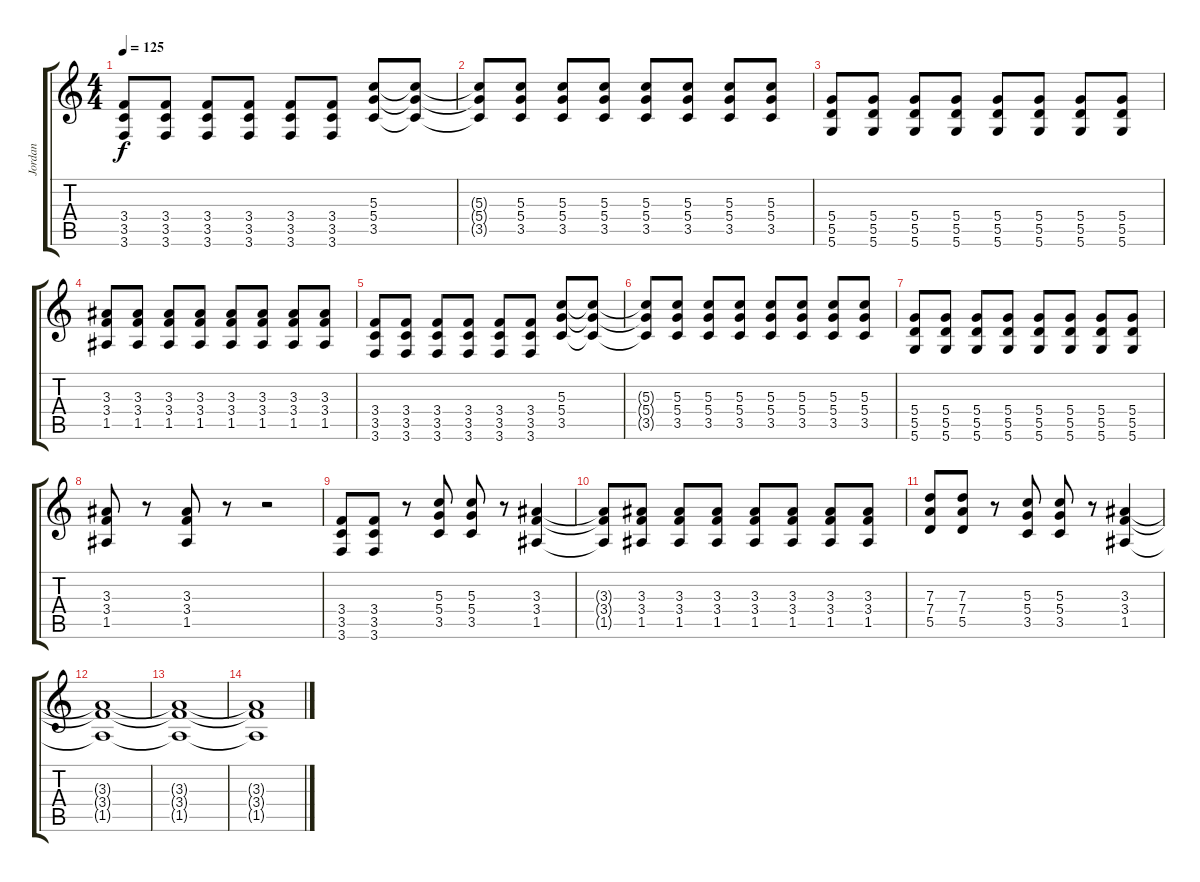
\track ("Jordan" "Jordan") {instrument distortionguitar}
\staff {score tabs}
\tuning (E4 B3 G3 D3 A2 D2) {hide}
\ts (4 4)
\tempo 125
\clef g2
\ks c
(3.4 3.5 3.6).8{dy f} (3.4 3.5 3.6).8 (3.4 3.5 3.6).8 (3.4 3.5 3.6).8 (3.4 3.5 3.6).8 (3.4 3.5 3.6).8 (5.3 5.4 3.5).8 (5.3{t} 5.4{t} 3.5{t}).8 |
(5.3{t} 5.4{t} 3.5{t}).8 (5.3 5.4 3.5).8 (5.3 5.4 3.5).8 (5.3 5.4 3.5).8 (5.3 5.4 3.5).8 (5.3 5.4 3.5).8 (5.3 5.4 3.5).8 (5.3 5.4 3.5).8 |
(5.4 5.5 5.6).8 (5.4 5.5 5.6).8 (5.4 5.5 5.6).8 (5.4 5.5 5.6).8 (5.4 5.5 5.6).8 (5.4 5.5 5.6).8 (5.4 5.5 5.6).8 (5.4 5.5 5.6).8 |
(3.3 3.4 1.5).8 (3.3 3.4 1.5).8 (3.3 3.4 1.5).8 (3.3 3.4 1.5).8 (3.3 3.4 1.5).8 (3.3 3.4 1.5).8 (3.3 3.4 1.5).8 (3.3 3.4 1.5).8 |
(3.4 3.5 3.6).8 (3.4 3.5 3.6).8 (3.4 3.5 3.6).8 (3.4 3.5 3.6).8 (3.4 3.5 3.6).8 (3.4 3.5 3.6).8 (5.3 5.4 3.5).8 (5.3{t} 5.4{t} 3.5{t}).8 |
(5.3{t} 5.4{t} 3.5{t}).8 (5.3 5.4 3.5).8 (5.3 5.4 3.5).8 (5.3 5.4 3.5).8 (5.3 5.4 3.5).8 (5.3 5.4 3.5).8 (5.3 5.4 3.5).8 (5.3 5.4 3.5).8 |
(5.4 5.5 5.6).8 (5.4 5.5 5.6).8 (5.4 5.5 5.6).8 (5.4 5.5 5.6).8 (5.4 5.5 5.6).8 (5.4 5.5 5.6).8 (5.4 5.5 5.6).8 (5.4 5.5 5.6).8 |
(3.3 3.4 1.5).8 r.8 (3.3 3.4 1.5).8 r.8 r.2 |
(3.4 3.5 3.6).8 (3.4 3.5 3.6).8 r.8 (5.3 5.4 3.5).8 (5.3 5.4 3.5).8 r.8 (3.3 3.4 1.5).4 |
(3.3{t} 3.4{t} 1.5{t}).8 (3.3 3.4 1.5).8 (3.3 3.4 1.5).8 (3.3 3.4 1.5).8 (3.3 3.4 1.5).8 (3.3 3.4 1.5).8 (3.3 3.4 1.5).8 (3.3 3.4 1.5).8 |
(7.3 7.4 5.5).8 (7.3 7.4 5.5).8 r.8 (5.3 5.4 3.5).8 (5.3 5.4 3.5).8 r.8 (3.3 3.4 1.5).4 |
(3.3{t} 3.4{t} 1.5{t}).1 |
(3.3{t} 3.4{t} 1.5{t}).1 |
(3.3{t} 3.4{t} 1.5{t}).1
